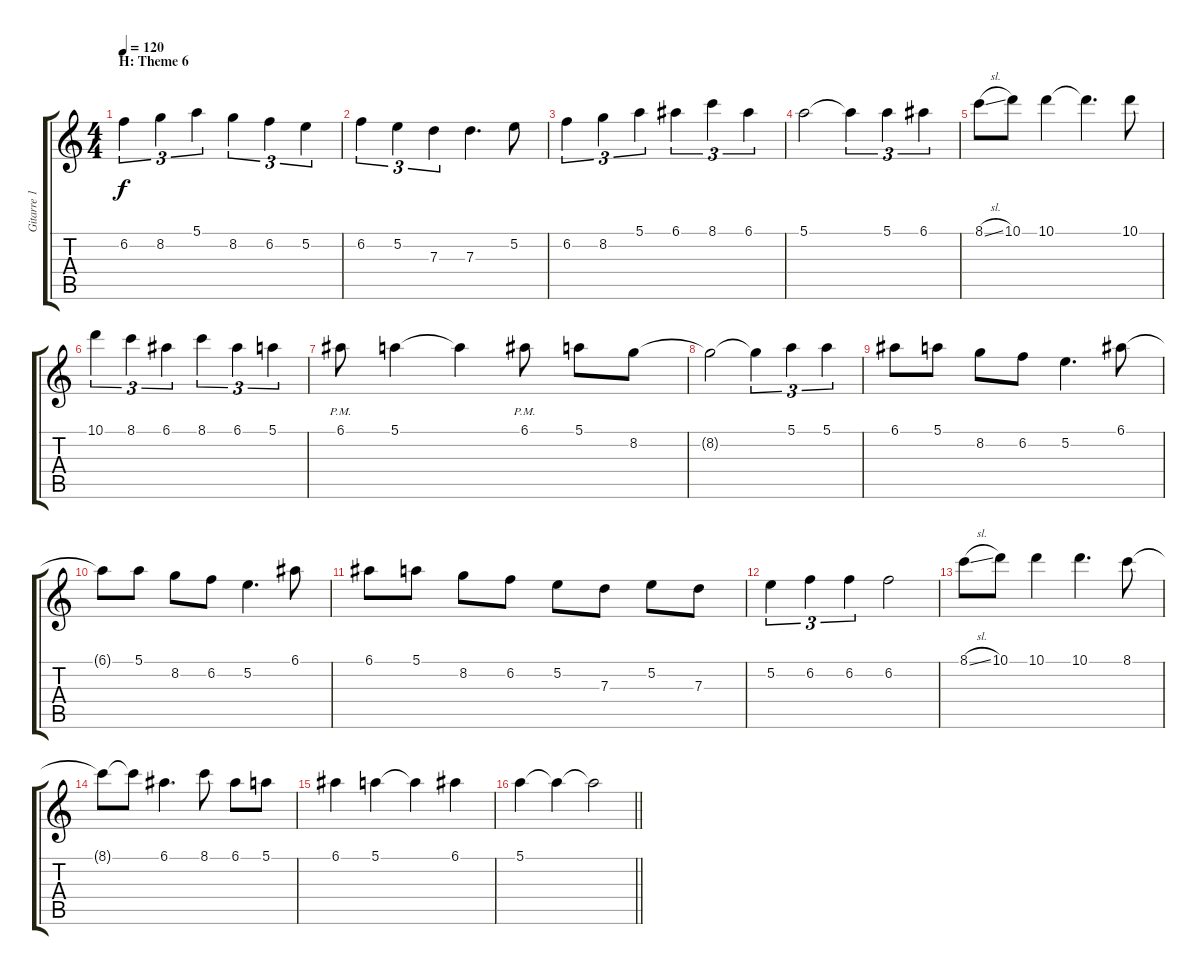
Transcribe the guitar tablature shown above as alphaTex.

\track ("Gitarre 1" "Gitarre 1") {instrument acousticguitarsteel}
\staff {score tabs}
\tuning (E4 B3 G3 D3 A2 E2) {hide}
\ts (4 4)
\section ("" "H: Theme 6")
\tempo 120
\clef g2
\ks c
6.2.4{tu (3 2) dy f volume 16 instrument acousticguitarsteel} 8.2.4{tu (3 2)} 5.1.4{tu (3 2)} 8.2.4{tu (3 2)} 6.2.4{tu (3 2)} 5.2.4{tu (3 2)} |
6.2.4{tu (3 2)} 5.2.4{tu (3 2)} 7.3.4{tu (3 2)} 7.3.4{d} 5.2.8 |
6.2.4{tu (3 2)} 8.2.4{tu (3 2)} 5.1.4{tu (3 2)} 6.1.4{tu (3 2)} 8.1.4{tu (3 2)} 6.1.4{tu (3 2)} |
5.1.2 5.1{t}.4{tu (3 2)} 5.1.4{tu (3 2)} 6.1.4{tu (3 2)} |
8.1{sl}.8 10.1.8 10.1.4 10.1{t}.4{d} 10.1.8 |
10.1.4{tu (3 2)} 8.1.4{tu (3 2)} 6.1.4{tu (3 2)} 8.1.4{tu (3 2)} 6.1.4{tu (3 2)} 5.1.4{tu (3 2)} |
6.1{pm}.8 5.1.4 5.1{t}.4 6.1{pm}.8 5.1.8 8.2.8 |
8.2{t}.2 8.2{t}.4{tu (3 2)} 5.1.4{tu (3 2)} 5.1.4{tu (3 2)} |
6.1.8 5.1.8 8.2.8 6.2.8 5.2.4{d} 6.1.8 |
6.1{t}.8 5.1.8 8.2.8 6.2.8 5.2.4{d} 6.1.8 |
6.1.8 5.1.8 8.2.8 6.2.8 5.2.8 7.3.8 5.2.8 7.3.8 |
5.2.4{tu (3 2)} 6.2.4{tu (3 2)} 6.2.4{tu (3 2)} 6.2.2 |
8.1{sl}.8 10.1.8 10.1.4 10.1.4{d} 8.1.8 |
8.1{t}.8 8.1{t}.8 6.1.4{d} 8.1.8 6.1.8 5.1.8 |
6.1.4 5.1.4 5.1{t}.4 6.1.4 |
\barLineRight lightlight
5.1.4 5.1{t}.4 5.1{t}.2
